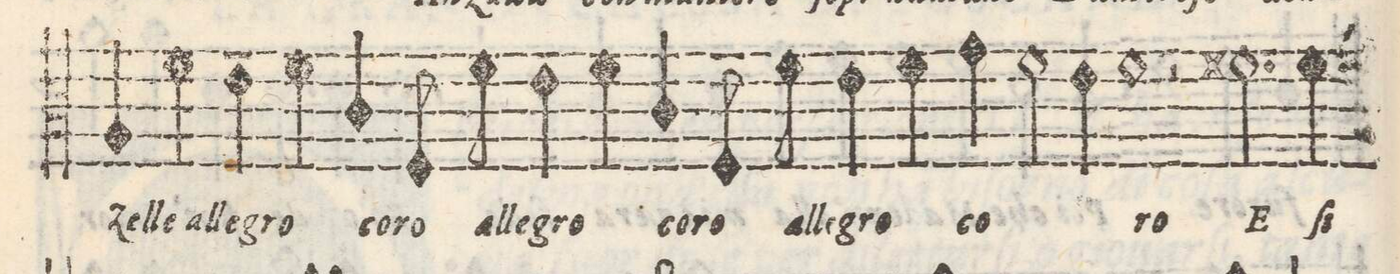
**kern	**text
*I"ALTO	*
*clefC3	*
*k[]	*
*met(C)	*
*M2/1	*
4A/	-zel-
4f\	-le al-
4e\	-leg-
4f\	-ro
=4-	=4-
4cny/	co-
8F/	-ro
8f\	al-
4e\	-leg-
4f\	-ro
4c/	co-
8F/	-ro
8f\	al-
4e\	-leg-
4f\	-ro
=5-	=5-
4g\	co-
2f\	.
4e\	.
1f	-ro
=6-	=6-
2r	.
2.f#X\	E
4f#\	ſi-
*-	*-
